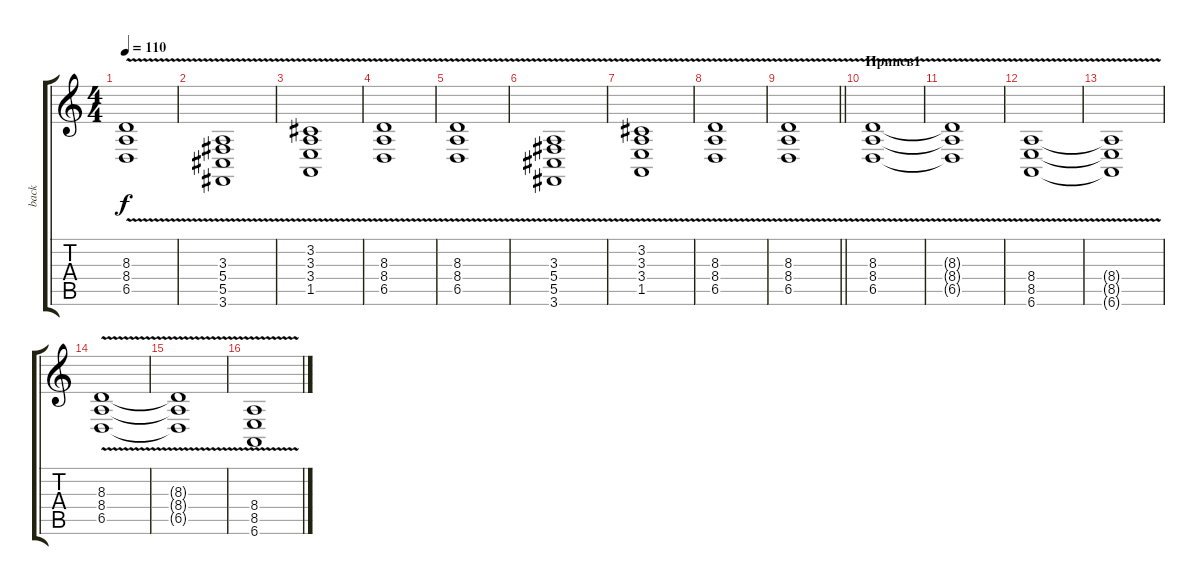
\track ("back" "back") {instrument whistle}
\staff {score tabs}
\tuning (Eb4 Bb3 Gb3 Db3 Ab2 Eb2) {hide}
\ts (4 4)
\tempo 110
\clef g2
\ks c
(8.3{v} 8.4 6.5).1{dy f} |
(3.3{v} 5.4 5.5 3.6).1 |
(3.2 3.3{v} 3.4 1.5).1 |
(8.3{v} 8.4 6.5).1 |
(8.3{v} 8.4 6.5).1 |
(3.3{v} 5.4 5.5 3.6).1 |
(3.2 3.3{v} 3.4 1.5).1 |
(8.3{v} 8.4 6.5).1 |
\barLineRight lightlight
(8.3{v} 8.4 6.5).1 |
\section ("" "Припев1")
(8.3{v} 8.4 6.5).1 |
(8.3{t} 8.4{t} 6.5{t}).1 |
(8.4{v} 8.5 6.6).1 |
(8.4{t} 8.5{t} 6.6{t}).1 |
(8.3{v} 8.4 6.5).1 |
(8.3{t} 8.4{t} 6.5{t}).1 |
(8.4{v} 8.5 6.6).1
